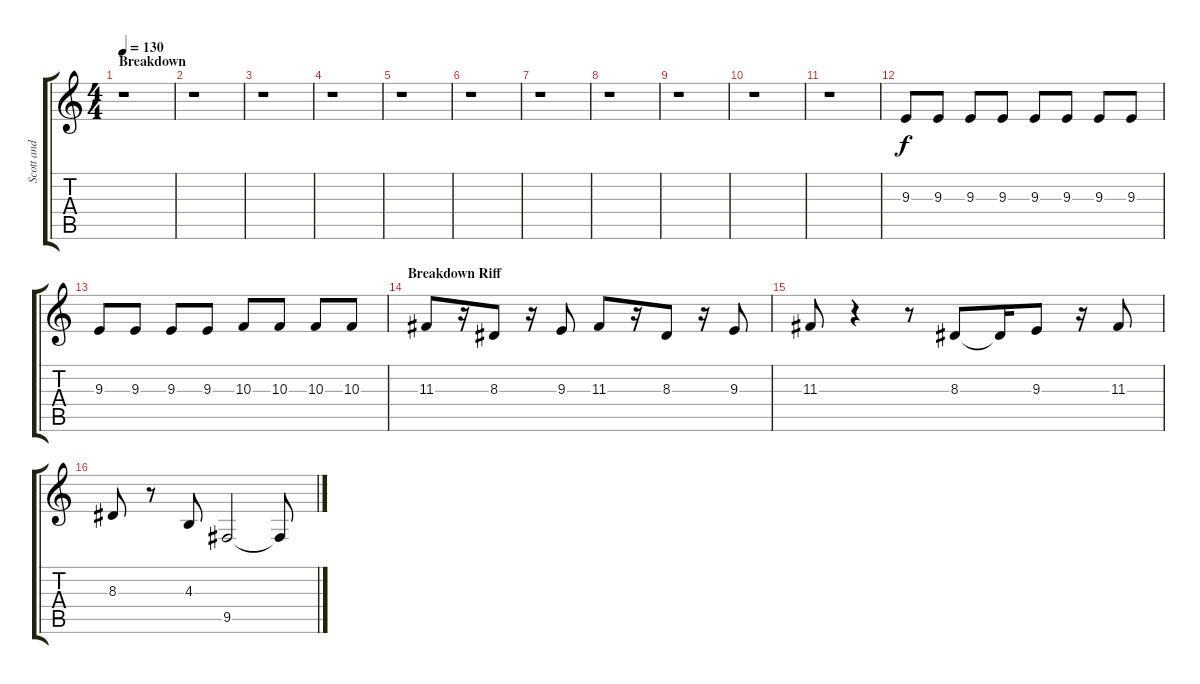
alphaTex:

\track ("Scott and Tavis (Trumpets)" "Scott and ") {instrument trumpet}
\staff {score tabs}
\tuning (E4 B3 G3 D3 A2 E2) {hide}
\ts (4 4)
\section ("" "Breakdown")
\tempo 130
\clef g2
\ks c
r.1{dy f} |
r.1 |
r.1 |
r.1 |
r.1 |
r.1 |
r.1 |
r.1 |
r.1 |
r.1 |
r.1 |
9.3.8 9.3.8 9.3.8 9.3.8 9.3.8 9.3.8 9.3.8 9.3.8 |
9.3.8 9.3.8 9.3.8 9.3.8 10.3.8 10.3.8 10.3.8 10.3.8 |
\section ("" "Breakdown Riff")
11.3.8 r.16 8.3.8 r.16 9.3.8 11.3.8 r.16 8.3.8 r.16 9.3.8 |
11.3.8 r.4 r.8 8.3.8 8.3{t}.16 9.3.8 r.16 11.3.8 |
8.3.8 r.8 4.3.8 9.5.2 9.5{t}.8
